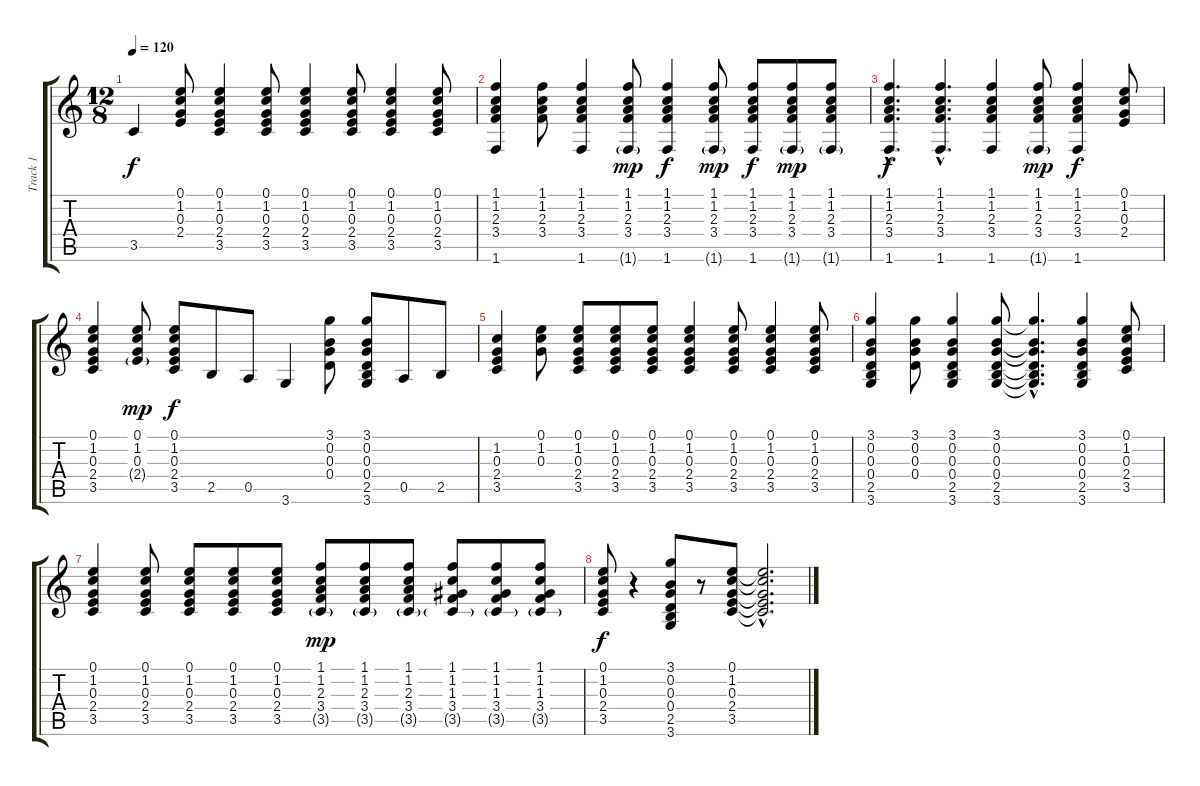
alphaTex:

\track ("Track 1" "Track 1") {instrument acousticguitarnylon}
\staff {score tabs}
\tuning (E4 B3 G3 D3 A2 E2) {hide}
\ts (12 8)
\tempo 120
\clef g2
\ks c
3.5.4{dy f} (0.1 1.2 0.3 2.4).8 (0.1 1.2 0.3 2.4 3.5).4 (0.1 1.2 0.3 2.4 3.5).8 (0.1 1.2 0.3 2.4 3.5).4 (0.1 1.2 0.3 2.4 3.5).8 (0.1 1.2 0.3 2.4 3.5).4 (0.1 1.2 0.3 2.4 3.5).8 |
(1.1 1.2 2.3 3.4 1.6).4 (1.1 1.2 2.3 3.4).8 (1.1 1.2 2.3 3.4 1.6).4 (1.1 1.2 2.3 3.4 1.6{g}).8{dy mp} (1.1 1.2 2.3 3.4 1.6).4{dy f} (1.1 1.2 2.3 3.4 1.6{g}).8{dy mp} (1.1 1.2 2.3 3.4 1.6).8{dy f} (1.1 1.2 2.3 3.4 1.6{g}).8{dy mp} (1.1 1.2 2.3 3.4 1.6{g}).8 |
(1.1{hac} 1.2{hac} 2.3{hac} 3.4{hac} 1.6{hac}).4{d dy f} (1.1{hac} 1.2{hac} 2.3{hac} 3.4{hac} 1.6{hac}).4{d} (1.1 1.2 2.3 3.4 1.6).4 (1.1 1.2 2.3 3.4 1.6{g}).8{dy mp} (1.1 1.2 2.3 3.4 1.6).4{dy f} (0.1 1.2 0.3 2.4).8 |
(0.1 1.2 0.3 2.4 3.5).4 (0.1 1.2 0.3 2.4{g}).8{dy mp} (0.1 1.2 0.3 2.4 3.5).8{dy f} 2.5.8 0.5.8 3.6.4 (3.1 0.2 0.3 0.4).8 (3.1 0.2 0.3 0.4 2.5 3.6).8 0.5.8 2.5.8 |
(1.2 0.3 2.4 3.5).4 (0.1 1.2 0.3).8 (0.1 1.2 0.3 2.4 3.5).8 (0.1 1.2 0.3 2.4 3.5).8 (0.1 1.2 0.3 2.4 3.5).8 (0.1 1.2 0.3 2.4 3.5).4 (0.1 1.2 0.3 2.4 3.5).8 (0.1 1.2 0.3 2.4 3.5).4 (0.1 1.2 0.3 2.4 3.5).8 |
(3.1 0.2 0.3 0.4 2.5 3.6).4 (3.1 0.2 0.3 0.4).8 (3.1 0.2 0.3 0.4 2.5 3.6).4 (3.1 0.2 0.3 0.4 2.5 3.6).8 (3.1{hac t} 0.2{hac t} 0.3{hac t} 0.4{hac t} 2.5{hac t} 3.6{hac t}).4{d} (3.1 0.2 0.3 0.4 2.5 3.6).4 (0.1 1.2 0.3 2.4 3.5).8 |
(0.1 1.2 0.3 2.4 3.5).4 (0.1 1.2 0.3 2.4 3.5).8 (0.1 1.2 0.3 2.4 3.5).8 (0.1 1.2 0.3 2.4 3.5).8 (0.1 1.2 0.3 2.4 3.5).8 (1.1 1.2 2.3 3.4 3.5{g}).8{dy mp} (1.1 1.2 2.3 3.4 3.5{g}).8 (1.1 1.2 2.3 3.4 3.5{g}).8 (1.1 1.2 1.3 3.4 3.5{g}).8 (1.1 1.2 1.3 3.4 3.5{g}).8 (1.1 1.2 1.3 3.4 3.5{g}).8 |
(0.1 1.2 0.3 2.4 3.5).8{dy f} r.4 (3.1 0.2 0.3 0.4 2.5 3.6).8 r.8 (0.1 1.2 0.3 2.4 3.5).8 (0.1{hac t} 1.2{hac t} 0.3{hac t} 2.4{hac t} 3.5{hac t}).2{d}
